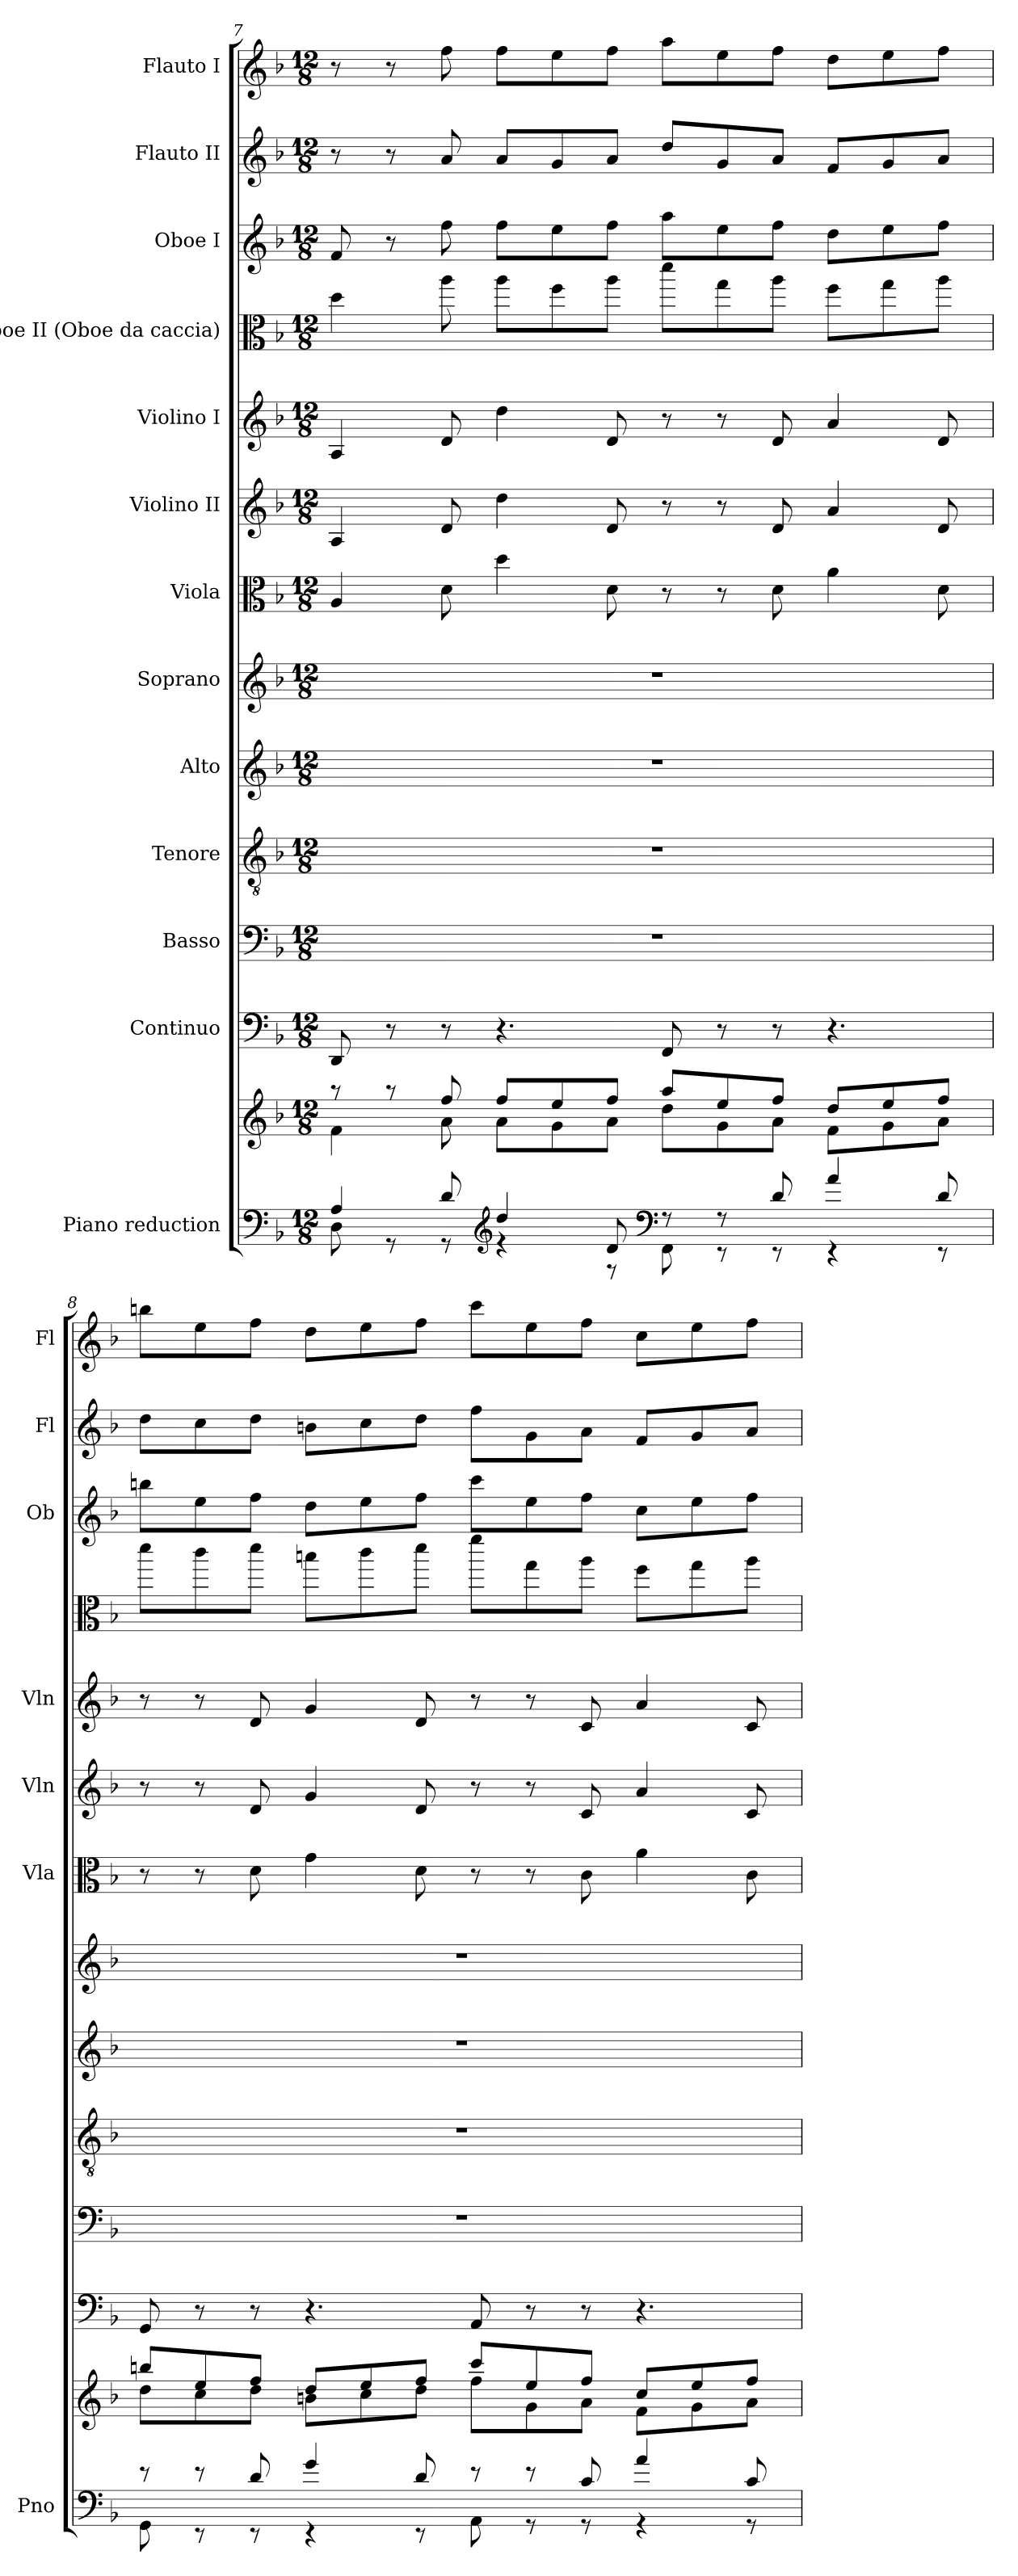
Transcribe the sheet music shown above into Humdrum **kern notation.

**kern	**kern	**kern	**kern	**kern	**kern	**kern	**kern	**kern	**kern	**kern	**kern	**kern	**kern
*part13	*part13	*part12	*part11	*part10	*part9	*part8	*part7	*part6	*part5	*part4	*part3	*part2	*part1
*staff14	*staff13	*staff12	*staff11	*staff10	*staff9	*staff8	*staff7	*staff6	*staff5	*staff4	*staff3	*staff2	*staff1
*I"Piano reduction	*	*I"Continuo	*I"Basso	*I"Tenore	*I"Alto	*I"Soprano	*I"Viola	*I"Violino II	*I"Violino I	*I"Oboe II (Oboe da caccia)	*I"Oboe I	*I"Flauto II	*I"Flauto I
*I'Pno	*	*	*	*	*	*	*I'Vla	*I'Vln	*I'Vln	*	*I'Ob	*I'Fl	*I'Fl
*clefF4	*clefG2	*clefF4	*clefF4	*clefGv2	*clefG2	*clefG2	*clefC3	*clefG2	*clefG2	*clefC3	*clefG2	*clefG2	*clefG2
*	*	*	*	*	*	*	*	*	*	*ITrd12c21	*	*	*
*k[b-]	*k[b-]	*k[b-]	*k[b-]	*k[b-]	*k[b-]	*k[b-]	*k[b-]	*k[b-]	*k[b-]	*k[b-]	*k[b-]	*k[b-]	*k[b-]
*M12/8	*M12/8	*M12/8	*M12/8	*M12/8	*M12/8	*M12/8	*M12/8	*M12/8	*M12/8	*M12/8	*M12/8	*M12/8	*M12/8
=7	=7	=7	=7	=7	=7	=7	=7	=7	=7	=7	=7	=7	=7
*^	*^	*	*	*	*	*	*	*	*	*	*	*	*
4A/	8D\	8r	4f\	8DD/	1.r	1.r	1.r	1.r	4A/	4A/	4A/	4d\	8f/	8r	8r
.	8r	8r	.	8r	.	.	.	.	.	.	.	.	8r	8r	8r
8d/	8r	8ff/	8a\	8r	.	.	.	.	8d\	8d/	8d/	8a\	8ff\	8a/	8ff\
*clefG2	*	*	*	*	*	*	*	*	*	*	*	*	*	*	*
4dd/	4r	8ff/L	8a\L	4.r	.	.	.	.	4dd\	4dd\	4dd\	8a\L	8ff\L	8a/L	8ff\L
.	.	8ee/	8g\	.	.	.	.	.	.	.	.	8f\	8ee\	8g/	8ee\
8d/	8r	8ff/J	8a\J	.	.	.	.	.	8d\	8d/	8d/	8a\J	8ff\J	8a/J	8ff\J
*clefF4	*	*	*	*	*	*	*	*	*	*	*	*	*	*	*
8r	8FF\	8aa/L	8dd\L	8FF/	.	.	.	.	8r	8r	8r	8dd\L	8aa\L	8dd/L	8aa\L
8r	8r	8ee/	8g\	8r	.	.	.	.	8r	8r	8r	8g\	8ee\	8g/	8ee\
8d/	8r	8ff/J	8a\J	8r	.	.	.	.	8d\	8d/	8d/	8a\J	8ff\J	8a/J	8ff\J
4a/	4r	8dd/L	8f\L	4.r	.	.	.	.	4a\	4a/	4a/	8f\L	8dd\L	8f/L	8dd\L
.	.	8ee/	8g\	.	.	.	.	.	.	.	.	8g\	8ee\	8g/	8ee\
8d/	8r	8ff/J	8a\J	.	.	.	.	.	8d\	8d/	8d/	8a\J	8ff\J	8a/J	8ff\J
!!LO:PB:g=z
=8	=8	=8	=8	=8	=8	=8	=8	=8	=8	=8	=8	=8	=8	=8	=8
8r	8GG\	8bbn/L	8dd\L	8GG/	1.r	1.r	1.r	1.r	8r	8r	8r	8dd\L	8bbn\L	8dd\L	8bbn\L
8r	8r	8ee/	8cc\	8r	.	.	.	.	8r	8r	8r	8cc\	8ee\	8cc\	8ee\
8d/	8r	8ff/J	8dd\J	8r	.	.	.	.	8d\	8d/	8d/	8dd\J	8ff\J	8dd\J	8ff\J
4g/	4r	8dd/L	8bn\L	4.r	.	.	.	.	4g\	4g/	4g/	8bn\L	8dd\L	8bn\L	8dd\L
.	.	8ee/	8cc\	.	.	.	.	.	.	.	.	8cc\	8ee\	8cc\	8ee\
8d/	8r	8ff/J	8dd\J	.	.	.	.	.	8d\	8d/	8d/	8dd\J	8ff\J	8dd\J	8ff\J
8r	8AA\	8ccc/L	8ff\L	8AA/	.	.	.	.	8r	8r	8r	8ff\L	8ccc\L	8ff\L	8ccc\L
8r	8r	8ee/	8g\	8r	.	.	.	.	8r	8r	8r	8g\	8ee\	8g\	8ee\
8c/	8r	8ff/J	8a\J	8r	.	.	.	.	8c\	8c/	8c/	8a\J	8ff\J	8a\J	8ff\J
4a/	4r	8cc/L	8f\L	4.r	.	.	.	.	4a\	4a/	4a/	8f\L	8cc\L	8f/L	8cc\L
.	.	8ee/	8g\	.	.	.	.	.	.	.	.	8g\	8ee\	8g/	8ee\
8c/	8r	8ff/J	8a\J	.	.	.	.	.	8c\	8c/	8c/	8a\J	8ff\J	8a/J	8ff\J
*v	*v	*	*	*	*	*	*	*	*	*	*	*	*	*	*
*	*v	*v	*	*	*	*	*	*	*	*	*	*	*	*
=	=	=	=	=	=	=	=	=	=	=	=	=	=
*-	*-	*-	*-	*-	*-	*-	*-	*-	*-	*-	*-	*-	*-
